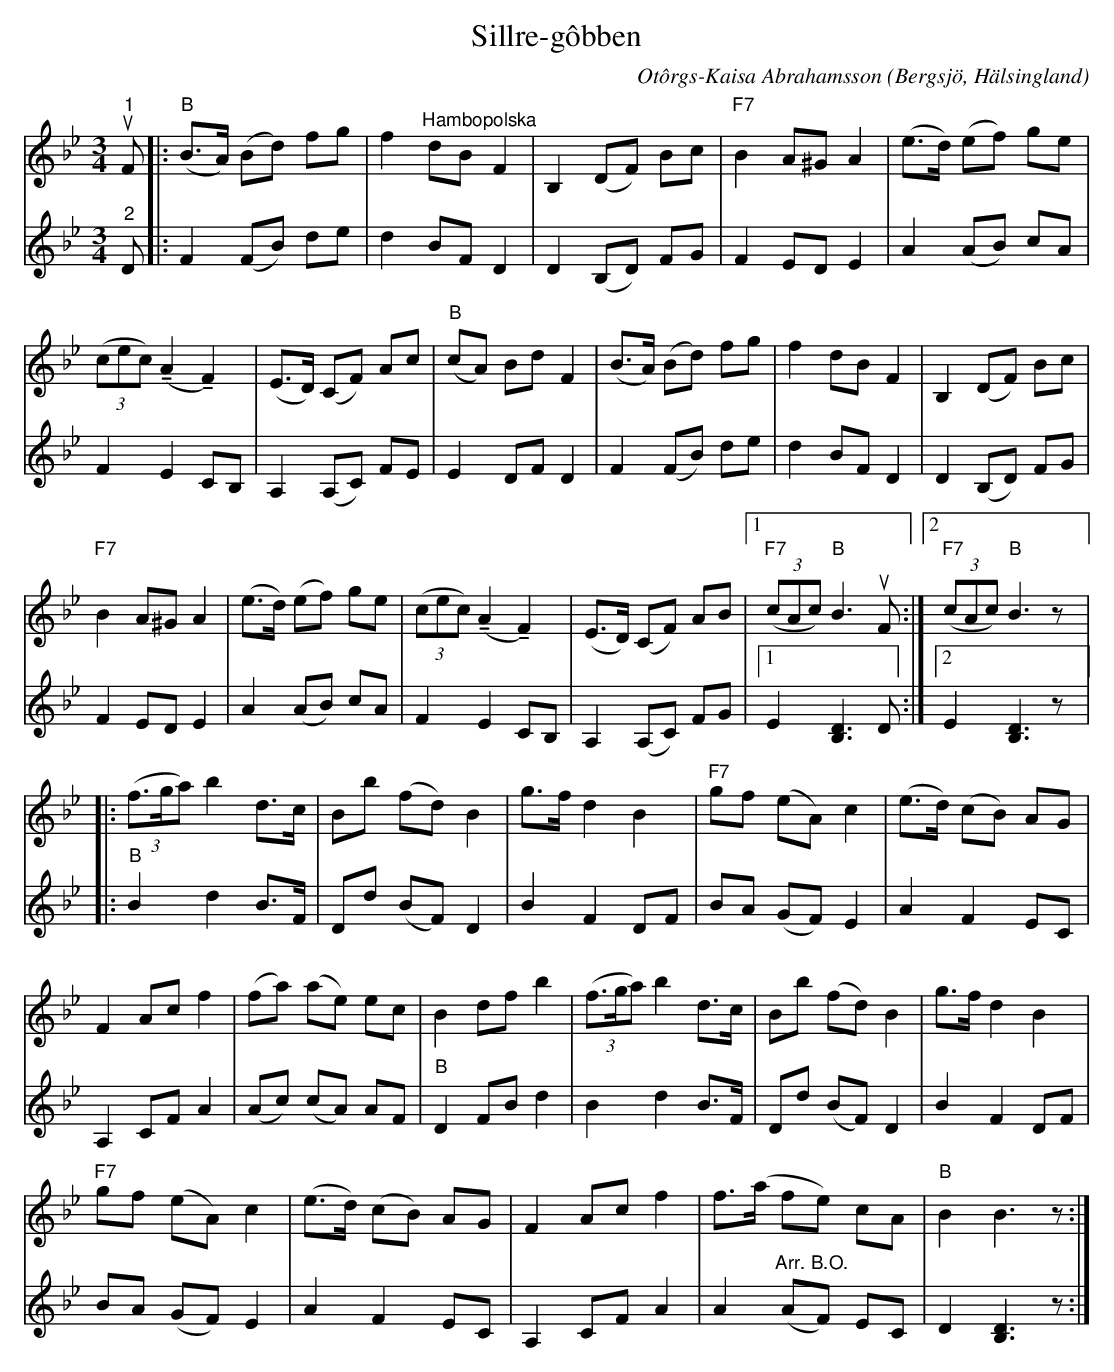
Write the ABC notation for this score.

X:1
T:Sillre-gôbben
C:Otôrgs-Kaisa Abrahamsson
O:Bergsjö, Hälsingland
L:1/8
M:3/4
U:t=tenuto
K:Bb
V:1
"^1"u F |:"B" (B>A) (Bd) fg | f2"^Hambopolska" dB F2 | B,2 (DF) Bc |"F7" B2 A^G A2 | (e>d) (ef) ge |
(3(cec) (tA2 tF2) | (E>D) (CF) Ac |"B" (cA) Bd F2 | (B>A) (Bd) fg | f2 dB F2 | B,2 (DF) Bc |
"F7" B2 A^G A2 | (e>d) (ef) ge | (3(cec) (tA2 tF2) | (E>D) (CF) AB |1"F7" (3(cAc)"B" B3u F :|2"F7" (3(cAc)"B" B3 z |:
(3(f3/2g/a) b2 d>c | Bb (fd) B2 | g>f d2 B2 |"F7" gf (eA) c2 | (e>d) (cB) AG |
F2 Ac f2 | (fa) (ae) ec | B2 df b2 | (3(f3/2g/a) b2 d>c | Bb (fd) B2 | g>f d2 B2 |
"F7" gf (eA) c2 | (e>d) (cB) AG | F2 Ac f2 | f>(a fe) cA |"B" B2 B3 z :|
V:2
"^2" D |: F2 (FB) de | d2 BF D2 | D2 (B,D) FG | F2 ED E2 | A2 (AB) cA | F2 E2 CB, | A,2 (A,C) FE |
E2 DF D2 | F2 (FB) de | d2 BF D2 | D2 (B,D) FG | F2 ED E2 | A2 (AB) cA | F2 E2 CB, |
A,2 (A,C) FG |1 E2 [B,D]3 D :|2 E2 [B,D]3 z |:"B" B2 d2 B>F | Dd (BF) D2 | B2 F2 DF |
BA (GF) E2 | A2 F2 EC | A,2 CF A2 | (Ac) (cA) AF |"B" D2 FB d2 | B2 d2 B>F | Dd (BF) D2 |
B2 F2 DF | BA (GF) E2 | A2 F2 EC | A,2 CF A2 | A2"^Arr. B.O." (AF) EC | D2 [B,D]3 z :|
